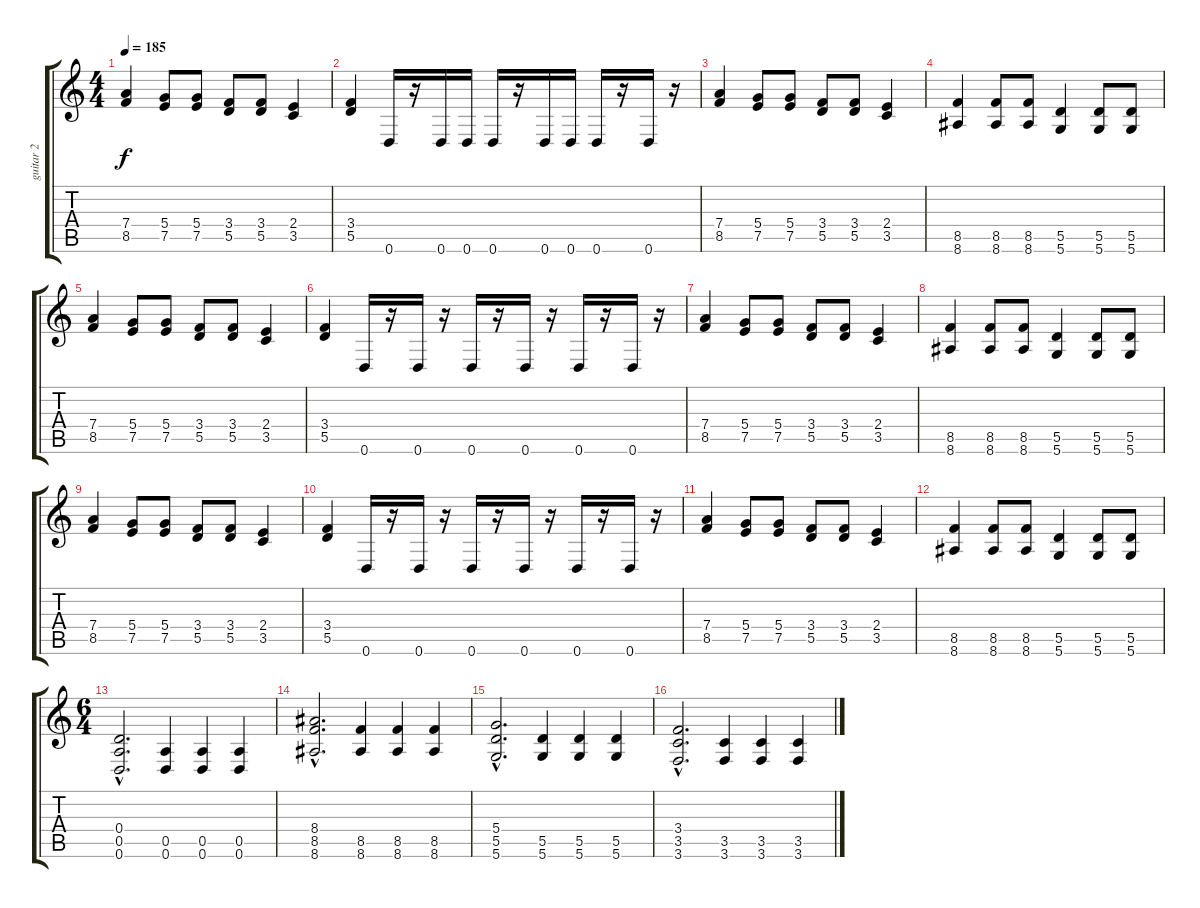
\track ("guitar 2" "guitar 2") {instrument overdrivenguitar}
\staff {score tabs}
\tuning (E4 B3 G3 D3 A2 D2) {hide}
\ts (4 4)
\tempo 185
\clef g2
\ks c
(7.4 8.5).4{dy f} (5.4 7.5).8 (5.4 7.5).8 (3.4 5.5).8 (3.4 5.5).8 (2.4 3.5).4 |
(3.4 5.5).4 0.6.16 r.16 0.6.16 0.6.16 0.6.16 r.16 0.6.16 0.6.16 0.6.16 r.16 0.6.16 r.16 |
(7.4 8.5).4 (5.4 7.5).8 (5.4 7.5).8 (3.4 5.5).8 (3.4 5.5).8 (2.4 3.5).4 |
(8.5 8.6).4 (8.5 8.6).8 (8.5 8.6).8 (5.5 5.6).4 (5.5 5.6).8 (5.5 5.6).8 |
(7.4 8.5).4 (5.4 7.5).8 (5.4 7.5).8 (3.4 5.5).8 (3.4 5.5).8 (2.4 3.5).4 |
(3.4 5.5).4 0.6.16 r.16 0.6.16 r.16 0.6.16 r.16 0.6.16 r.16 0.6.16 r.16 0.6.16 r.16 |
(7.4 8.5).4 (5.4 7.5).8 (5.4 7.5).8 (3.4 5.5).8 (3.4 5.5).8 (2.4 3.5).4 |
(8.5 8.6).4 (8.5 8.6).8 (8.5 8.6).8 (5.5 5.6).4 (5.5 5.6).8 (5.5 5.6).8 |
(7.4 8.5).4 (5.4 7.5).8 (5.4 7.5).8 (3.4 5.5).8 (3.4 5.5).8 (2.4 3.5).4 |
(3.4 5.5).4 0.6.16 r.16 0.6.16 r.16 0.6.16 r.16 0.6.16 r.16 0.6.16 r.16 0.6.16 r.16 |
(7.4 8.5).4 (5.4 7.5).8 (5.4 7.5).8 (3.4 5.5).8 (3.4 5.5).8 (2.4 3.5).4 |
(8.5 8.6).4 (8.5 8.6).8 (8.5 8.6).8 (5.5 5.6).4 (5.5 5.6).8 (5.5 5.6).8 |
\ts (6 4)
(0.4{hac} 0.5{hac} 0.6{hac}).2{d} (0.5 0.6).4 (0.5 0.6).4 (0.5 0.6).4 |
(8.4{hac} 8.5{hac} 8.6{hac}).2{d} (8.5 8.6).4 (8.5 8.6).4 (8.5 8.6).4 |
(5.4{hac} 5.5{hac} 5.6{hac}).2{d} (5.5 5.6).4 (5.5 5.6).4 (5.5 5.6).4 |
(3.4{hac} 3.5{hac} 3.6{hac}).2{d} (3.5 3.6).4 (3.5 3.6).4 (3.5 3.6).4
